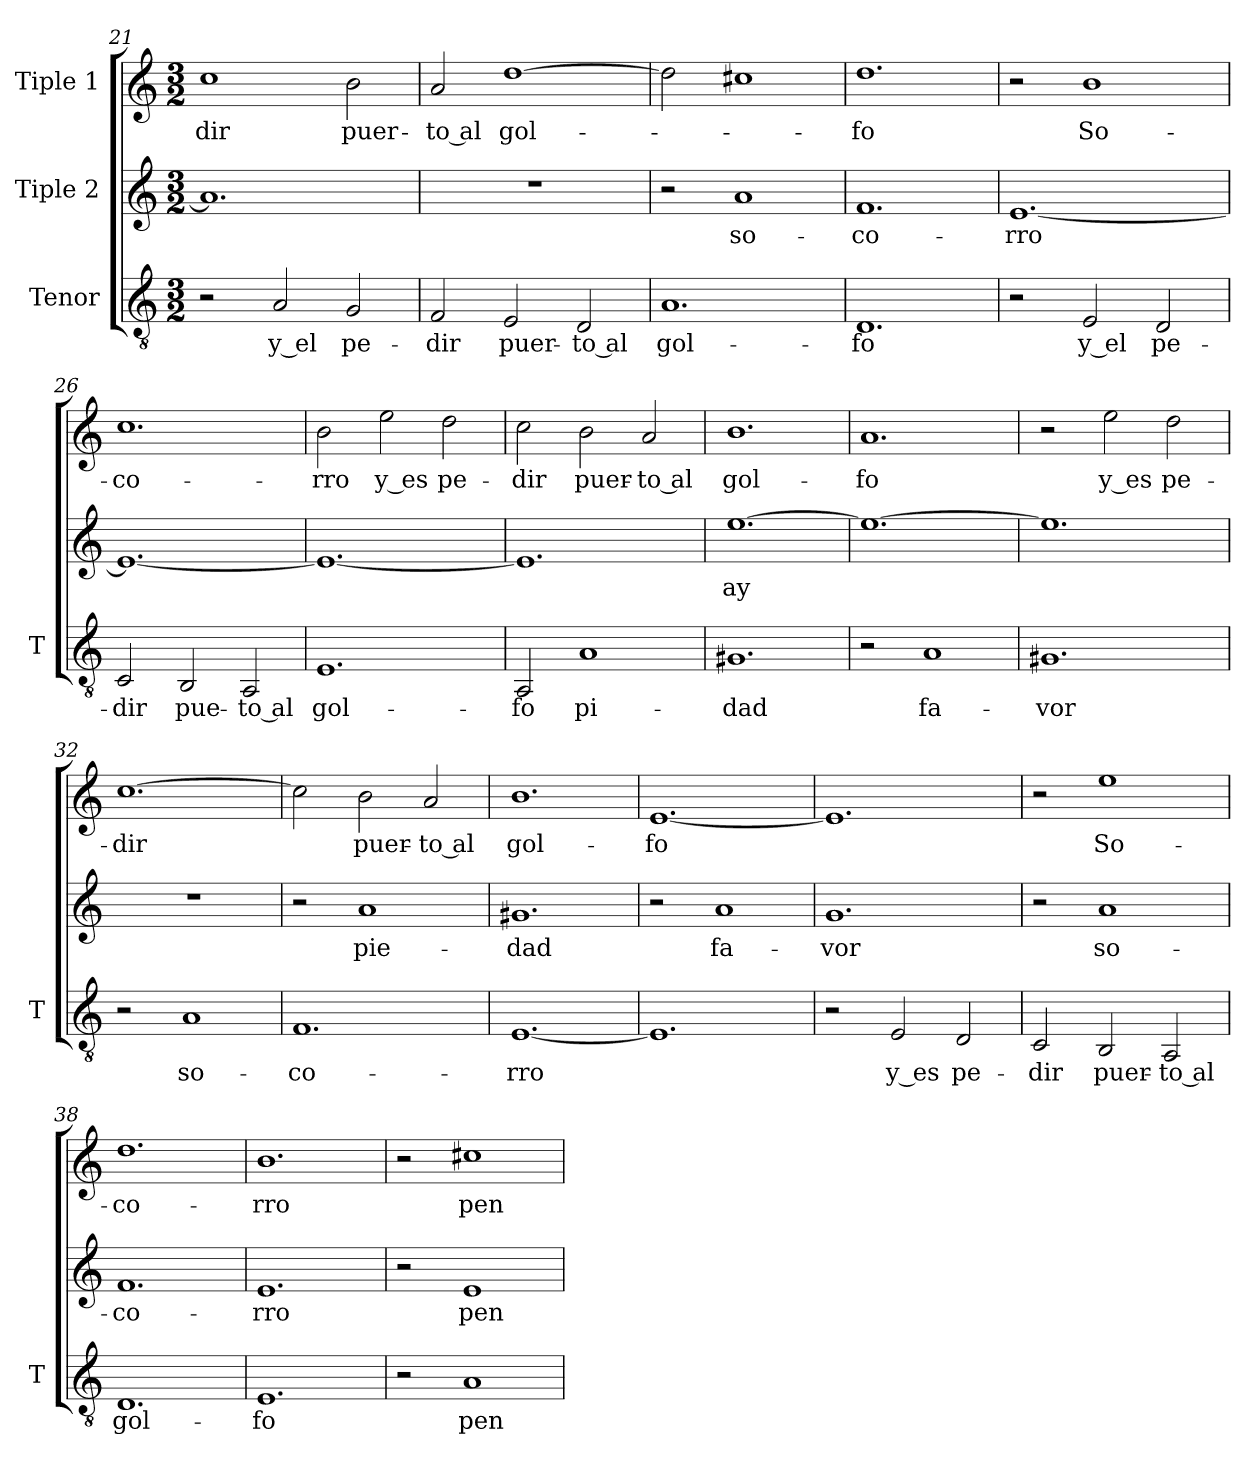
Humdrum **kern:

**kern	**text	**kern	**text	**kern	**text
*part3	*part3	*part2	*part2	*part1	*part1
*staff3	*staff3	*staff2	*staff2	*staff1	*staff1
*I"Tenor	*	*I"Tiple 2	*	*I"Tiple 1	*
*I'T	*	*	*	*	*
*clefGv2	*	*clefG2	*	*clefG2	*
*M3/2	*	*M3/2	*	*M3/2	*
=21	=21	=21	=21	=21	=21
2r	.	1.a]	.	1cc	-dir
2A	y el	.	.	.	.
2G	pe-	.	.	2b	puer-
=22	=22	=22	=22	=22	=22
2F	-dir	1.r	.	2a	-to al
2E	puer-	.	.	[1dd	gol-
2D	-to al	.	.	.	.
=23	=23	=23	=23	=23	=23
1.A	gol-	2r	.	2dd]	.
.	.	1a	so-	1cc#X	.
=24	=24	=24	=24	=24	=24
1.D	-fo	1.f	-co-	1.dd	-fo
=25	=25	=25	=25	=25	=25
2r	.	[1.e	-rro	2r	.
2E	y el	.	.	1b	So-
2D	pe-	.	.	.	.
=26	=26	=26	=26	=26	=26
2C	-dir	1.e_	.	1.cc	-co-
2BB	pue-	.	.	.	.
2AA	-to al	.	.	.	.
=27	=27	=27	=27	=27	=27
1.E	gol-	1.e_	.	2b	-rro
.	.	.	.	2ee	y es
.	.	.	.	2dd	pe-
=28	=28	=28	=28	=28	=28
2AA	-fo	1.e]	.	2cc	-dir
1A	pi-	.	.	2b	puer-
.	.	.	.	2a	-to al
=29	=29	=29	=29	=29	=29
1.G#X	-dad	[1.ee	ay	1.b	gol-
=30	=30	=30	=30	=30	=30
2r	.	1.ee_	.	1.a	-fo
1A	fa-	.	.	.	.
=31	=31	=31	=31	=31	=31
1.G#X	-vor	1.ee]	.	2r	.
.	.	.	.	2ee	y es
.	.	.	.	2dd	pe-
=32	=32	=32	=32	=32	=32
2r	.	1.r	.	[1.cc	-dir
1A	so-	.	.	.	.
=33	=33	=33	=33	=33	=33
1.F	-co-	2r	.	2cc]	.
.	.	1a	pie-	2b	puer-
.	.	.	.	2a	-to al
=34	=34	=34	=34	=34	=34
[1.E	-rro	1.g#X	-dad	1.b	gol-
=35	=35	=35	=35	=35	=35
1.E]	.	2r	.	[1.e	-fo
.	.	1a	fa-	.	.
=36	=36	=36	=36	=36	=36
2r	.	1.g	-vor	1.e]	.
2E	y es	.	.	.	.
2D	pe-	.	.	.	.
=37	=37	=37	=37	=37	=37
2C	-dir	2r	.	2r	.
2BB	puer-	1a	so-	1ee	So-
2AA	-to al	.	.	.	.
=38	=38	=38	=38	=38	=38
1.D	gol-	1.f	-co-	1.dd	-co-
=39	=39	=39	=39	=39	=39
1.E	-fo	1.e	-rro	1.b	-rro
=40	=40	=40	=40	=40	=40
2r	.	2r	.	2r	.
1A	pen-	1e	pen-	1cc#X	pen-
=	=	=	=	=	=
*-	*-	*-	*-	*-	*-
